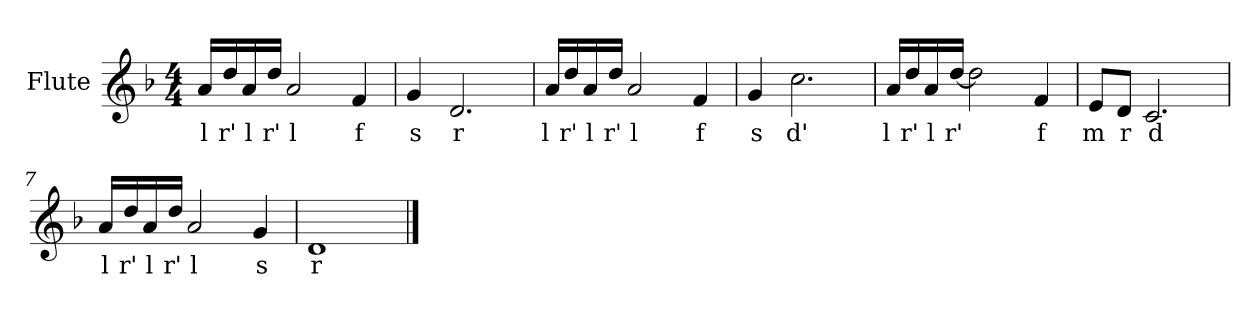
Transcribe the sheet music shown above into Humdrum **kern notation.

**kern	**text
*part1	*part1
*staff1	*staff1
*I"Flute	*
*I'Fl	*
*clefG2	*
*k[b-]	*
*F:	*
*M4/4	*
=1	=1
16a/LL	l
16dd/	r'
16a/	l
16dd/JJ	r'
2a/	l
4f/	f
=2	=2
4g/	s
2.d/	r
=3	=3
16a/LL	l
16dd/	r'
16a/	l
16dd/JJ	r'
2a/	l
4f/	f
=4	=4
4g/	s
2.cc\	d'
!!LO:LB:g=z
=5	=5
16a/LL	l
16dd/	r'
16a/	l
[16dd/JJ	r'
2dd\]	.
4f/	f
=6	=6
8e/L	m
8d/J	r
2.c/	d
=7	=7
16a/LL	l
16dd/	r'
16a/	l
16dd/JJ	r'
2a/	l
4g/	s
=8	=8
1d	r
==	==
*-	*-
